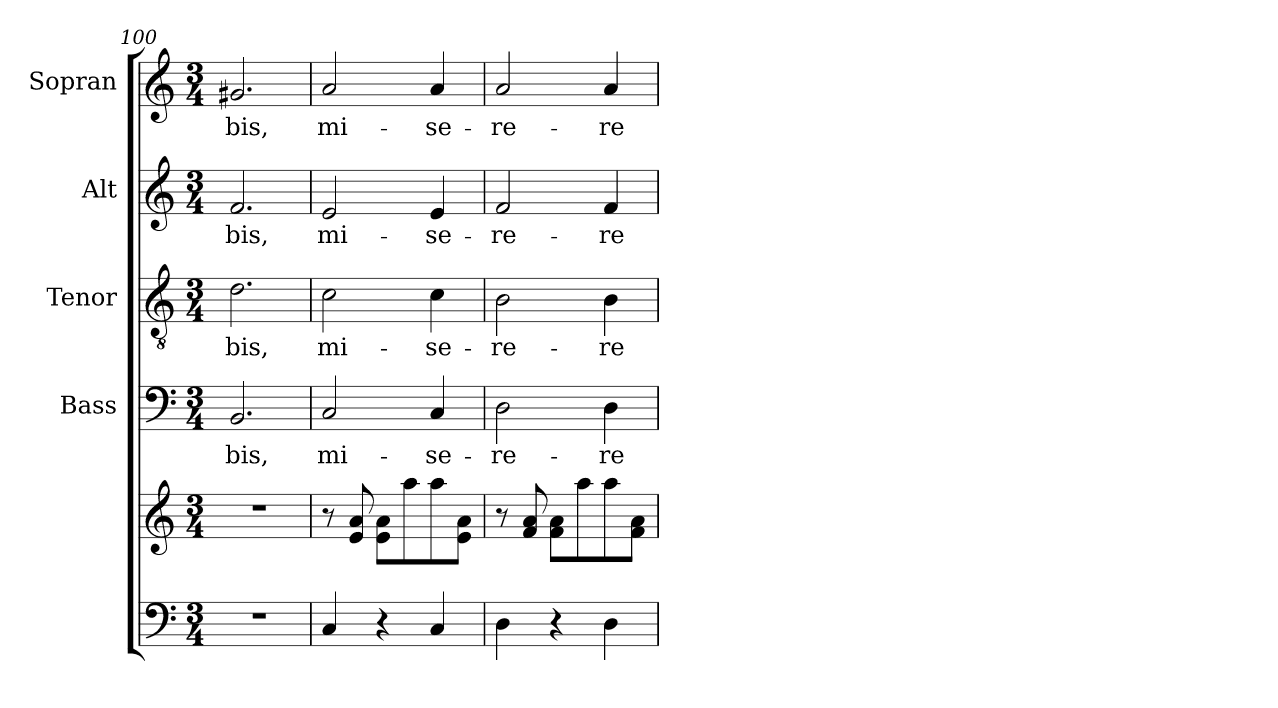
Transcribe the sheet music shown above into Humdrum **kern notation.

**kern	**kern	**kern	**text	**kern	**text	**kern	**text	**kern	**text
*part5	*part5	*part4	*part4	*part3	*part3	*part2	*part2	*part1	*part1
*staff6	*staff5	*staff4	*staff4	*staff3	*staff3	*staff2	*staff2	*staff1	*staff1
*	*	*I"Bass	*	*I"Tenor	*	*I"Alt	*	*I"Sopran	*
*	*	*I'B.	*	*I'T.	*	*I'A.	*	*I'S.	*
*clefF4	*clefG2	*clefF4	*	*clefGv2	*	*clefG2	*	*clefG2	*
*k[]	*k[]	*k[]	*	*k[]	*	*k[]	*	*k[]	*
*C:	*C:	*C:	*	*C:	*	*C:	*	*C:	*
*M3/4	*M3/4	*M3/4	*	*M3/4	*	*M3/4	*	*M3/4	*
=100	=100	=100	=100	=100	=100	=100	=100	=100	=100
!	!	!	!LO:LY:b	!	!LO:LY:b	!	!LO:LY:b	!	!LO:LY:b
2.r	2.r	2.BB/	-bis,	2.d\	-bis,	2.f/	-bis,	2.g#X/	-bis,
=101	=101	=101	=101	=101	=101	=101	=101	=101	=101
!	!	!	!LO:LY:b	!	!LO:LY:b	!	!LO:LY:b	!	!LO:LY:b
4C/	8r	2C/	mi-	2c\	mi-	2e/	mi-	2a/	mi-
.	8e/ 8a/	.	.	.	.	.	.	.	.
4r	8e\ 8a\L	.	.	.	.	.	.	.	.
.	8aa\	.	.	.	.	.	.	.	.
!	!	!	!LO:LY:b	!	!LO:LY:b	!	!LO:LY:b	!	!LO:LY:b
4C/	8aa\	4C/	-se-	4c\	-se-	4e/	-se-	4a/	-se-
.	8e\ 8a\J	.	.	.	.	.	.	.	.
=102	=102	=102	=102	=102	=102	=102	=102	=102	=102
!	!	!	!LO:LY:b	!	!LO:LY:b	!	!LO:LY:b	!	!LO:LY:b
4D\	8r	2D\	-re-	2B\	-re-	2f/	-re-	2a/	-re-
.	8f/ 8a/	.	.	.	.	.	.	.	.
4r	8f\ 8a\L	.	.	.	.	.	.	.	.
.	8aa\	.	.	.	.	.	.	.	.
!	!	!	!LO:LY:b	!	!LO:LY:b	!	!LO:LY:b	!	!LO:LY:b
4D\	8aa\	4D\	-re	4B\	-re	4f/	-re	4a/	-re
.	8f\ 8a\J	.	.	.	.	.	.	.	.
=	=	=	=	=	=	=	=	=	=
*-	*-	*-	*-	*-	*-	*-	*-	*-	*-
